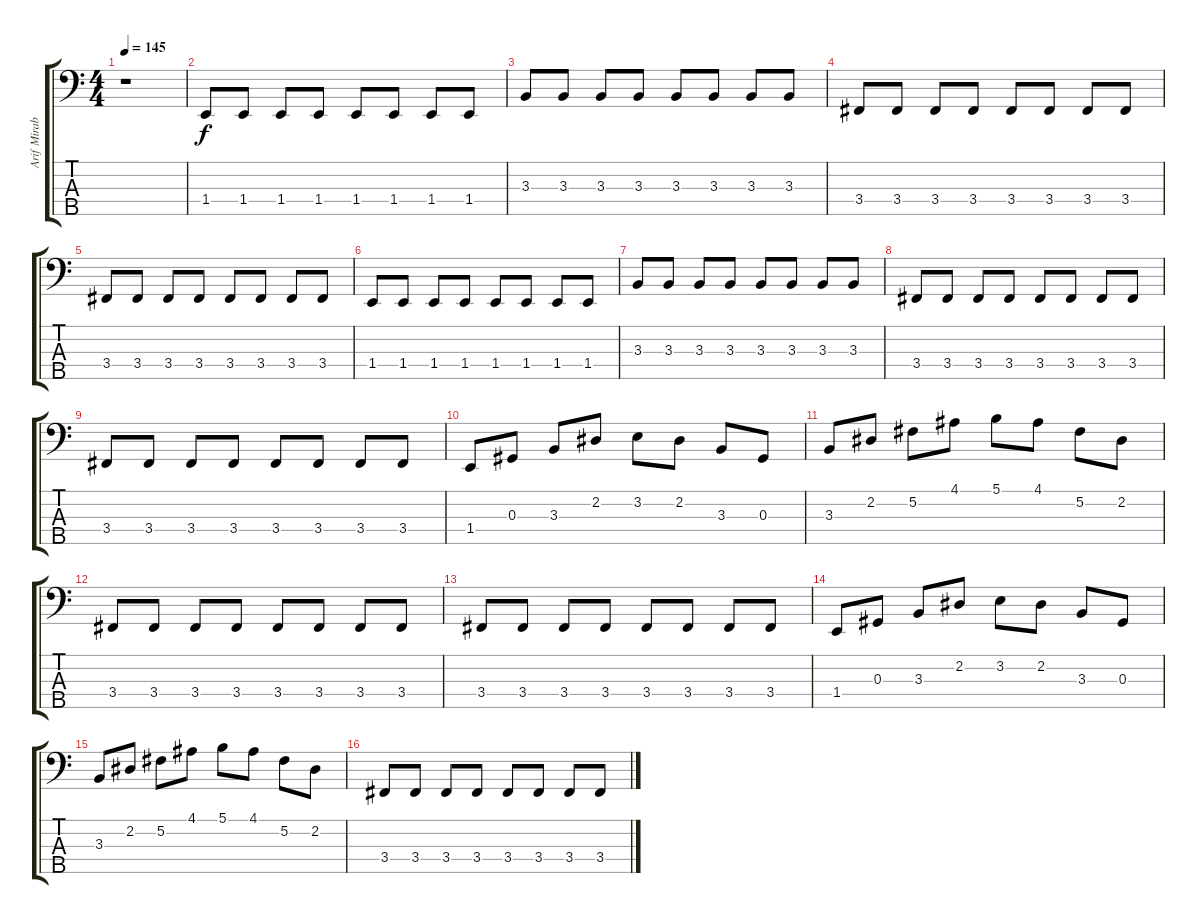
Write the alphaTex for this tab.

\track ("Arif Mirabdolbaghi" "Arif Mirab") {instrument electricbassfinger}
\staff {score tabs}
\tuning (Gb2 Db2 Ab1 Eb1 Bb0) {hide}
\ts (4 4)
\tempo 145
\clef f4
\ks c
r.1{dy f} |
1.4.8 1.4.8 1.4.8 1.4.8 1.4.8 1.4.8 1.4.8 1.4.8 |
3.3.8 3.3.8 3.3.8 3.3.8 3.3.8 3.3.8 3.3.8 3.3.8 |
3.4.8 3.4.8 3.4.8 3.4.8 3.4.8 3.4.8 3.4.8 3.4.8 |
3.4.8 3.4.8 3.4.8 3.4.8 3.4.8 3.4.8 3.4.8 3.4.8 |
1.4.8 1.4.8 1.4.8 1.4.8 1.4.8 1.4.8 1.4.8 1.4.8 |
3.3.8 3.3.8 3.3.8 3.3.8 3.3.8 3.3.8 3.3.8 3.3.8 |
3.4.8 3.4.8 3.4.8 3.4.8 3.4.8 3.4.8 3.4.8 3.4.8 |
3.4.8 3.4.8 3.4.8 3.4.8 3.4.8 3.4.8 3.4.8 3.4.8 |
1.4.8{volume 16} 0.3.8 3.3.8 2.2.8 3.2.8 2.2.8 3.3.8 0.3.8 |
3.3.8 2.2.8 5.2.8 4.1.8 5.1.8 4.1.8 5.2.8 2.2.8 |
3.4.8{volume 14} 3.4.8 3.4.8 3.4.8 3.4.8 3.4.8 3.4.8 3.4.8 |
3.4.8 3.4.8 3.4.8 3.4.8 3.4.8 3.4.8 3.4.8 3.4.8 |
1.4.8{volume 16} 0.3.8 3.3.8 2.2.8 3.2.8 2.2.8 3.3.8 0.3.8 |
3.3.8 2.2.8 5.2.8 4.1.8 5.1.8 4.1.8 5.2.8 2.2.8 |
3.4.8{volume 14} 3.4.8 3.4.8 3.4.8 3.4.8 3.4.8 3.4.8 3.4.8
